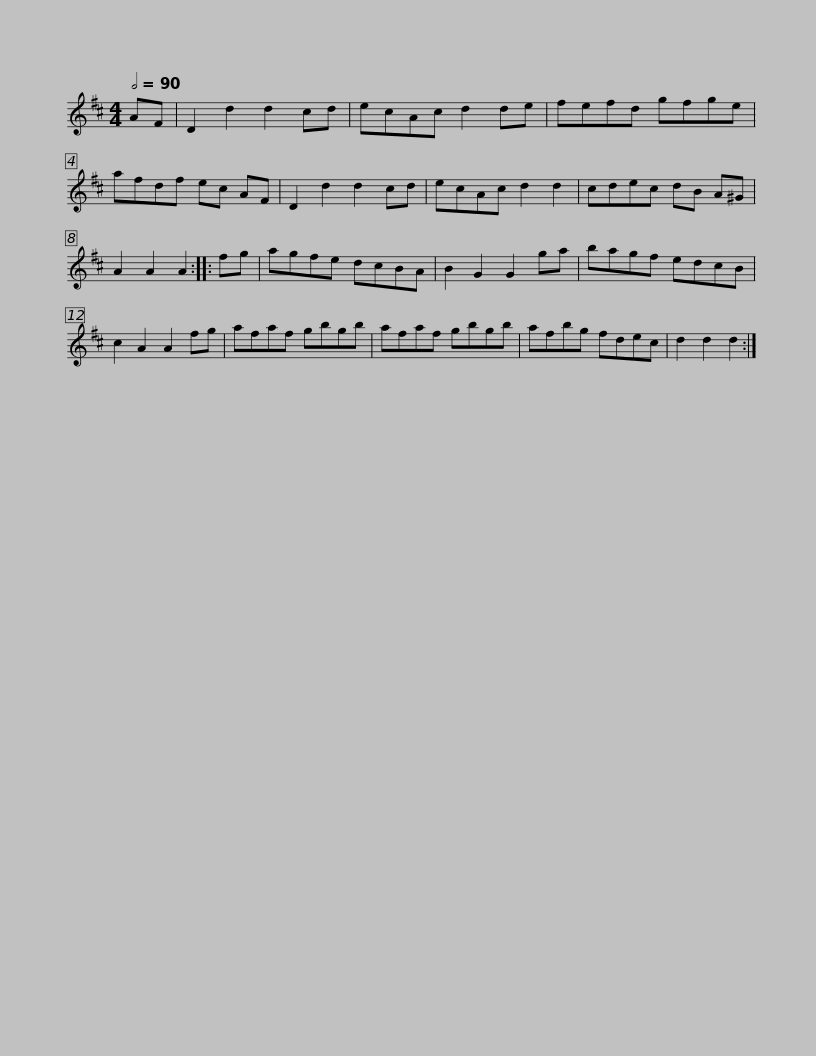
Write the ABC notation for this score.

X:1
L:1/8
Q:1/2=90
M:4/4
I:linebreak $
K:D
V:1 treble
V:1
 AF | D2 d2 d2 cd | ecAc d2 de | fefd gfge | afdf ec AF |$ %5
 D2 d2 d2 cd | ecAc d2 d2 | cdec dB A^G | A2 A2 A2 ::$ fg | %10
 agfe dcBA | B2 G2 G2 ga | bagf edcB | c2 A2 A2 fg |$ afaf gbgb | %15
 afaf gbgb | afbg fdec | d2 d2 d2 :| %18
